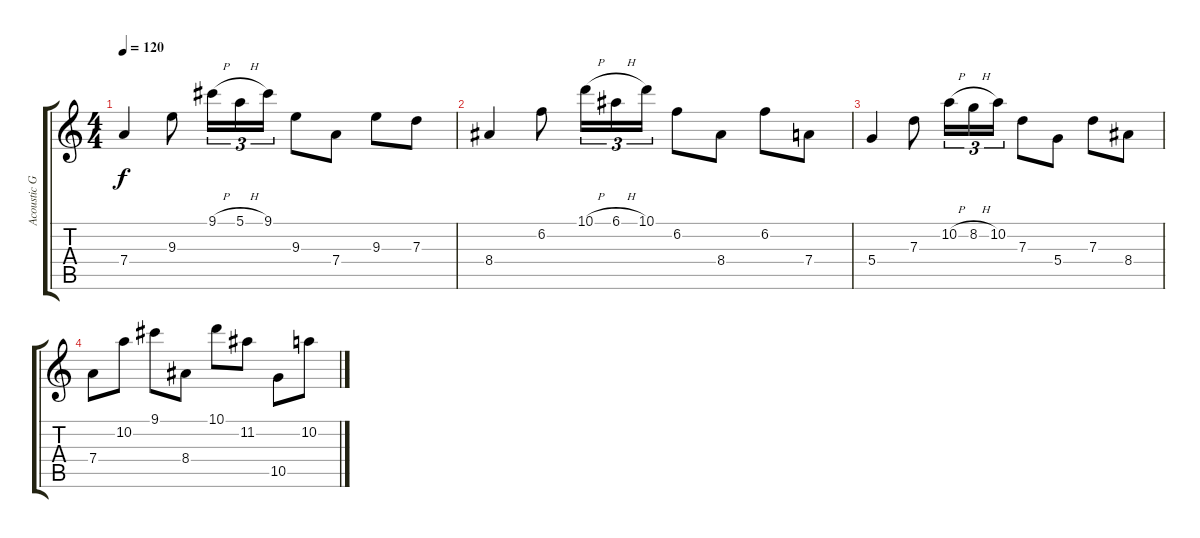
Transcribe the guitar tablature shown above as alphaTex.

\track ("Acoustic Guitar" "Acoustic G") {instrument acousticguitarsteel}
\staff {score tabs}
\tuning (E4 B3 G3 D3 A2 E2) {hide}
\ts (4 4)
\tempo 120
\clef g2
\ks c
7.4.4{dy f volume 16} 9.3.8 9.1{h}.16{tu (3 2)} 5.1{h}.16{tu (3 2)} 9.1.16{tu (3 2)} 9.3.8 7.4.8 9.3.8 7.3.8 |
8.4.4 6.2.8 10.1{h}.16{tu (3 2)} 6.1{h}.16{tu (3 2)} 10.1.16{tu (3 2)} 6.2.8 8.4.8 6.2.8 7.4.8 |
5.4.4 7.3.8 10.2{h}.16{tu (3 2)} 8.2{h}.16{tu (3 2)} 10.2.16{tu (3 2)} 7.3.8 5.4.8 7.3.8 8.4.8 |
7.4.8 10.2.8 9.1.8 8.4.8 10.1.8 11.2.8 10.5.8 10.2.8
